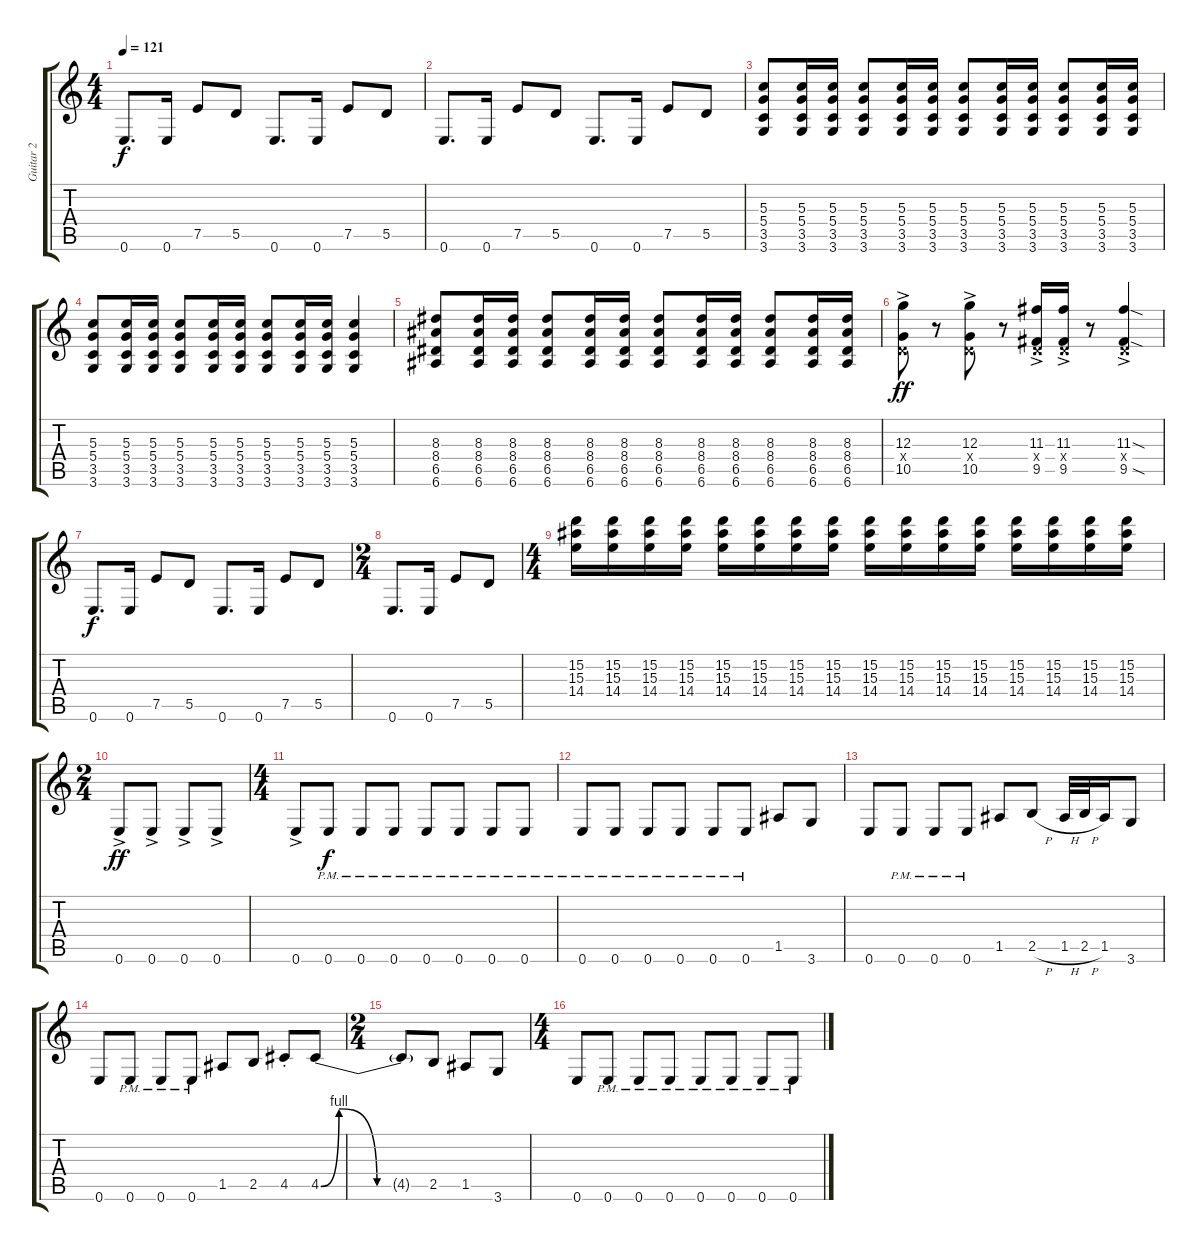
\track ("Guitar 2" "Guitar 2") {instrument distortionguitar}
\staff {score tabs}
\tuning (E4 B3 G3 D3 A2 E2) {hide}
\ts (4 4)
\tempo 121
\clef g2
\ks c
0.6.8{d dy f} 0.6.16 7.5.8 5.5.8 0.6.8{d} 0.6.16 7.5.8 5.5.8 |
0.6.8{d} 0.6.16 7.5.8 5.5.8 0.6.8{d} 0.6.16 7.5.8 5.5.8 |
(5.3 5.4 3.5 3.6).8 (5.3 5.4 3.5 3.6).16 (5.3 5.4 3.5 3.6).16 (5.3 5.4 3.5 3.6).8 (5.3 5.4 3.5 3.6).16 (5.3 5.4 3.5 3.6).16 (5.3 5.4 3.5 3.6).8 (5.3 5.4 3.5 3.6).16 (5.3 5.4 3.5 3.6).16 (5.3 5.4 3.5 3.6).8 (5.3 5.4 3.5 3.6).16 (5.3 5.4 3.5 3.6).16 |
(5.3 5.4 3.5 3.6).8 (5.3 5.4 3.5 3.6).16 (5.3 5.4 3.5 3.6).16 (5.3 5.4 3.5 3.6).8 (5.3 5.4 3.5 3.6).16 (5.3 5.4 3.5 3.6).16 (5.3 5.4 3.5 3.6).8 (5.3 5.4 3.5 3.6).16 (5.3 5.4 3.5 3.6).16 (5.3 5.4 3.5 3.6).4 |
(8.3 8.4 6.5 6.6).8 (8.3 8.4 6.5 6.6).16 (8.3 8.4 6.5 6.6).16 (8.3 8.4 6.5 6.6).8 (8.3 8.4 6.5 6.6).16 (8.3 8.4 6.5 6.6).16 (8.3 8.4 6.5 6.6).8 (8.3 8.4 6.5 6.6).16 (8.3 8.4 6.5 6.6).16 (8.3 8.4 6.5 6.6).8 (8.3 8.4 6.5 6.6).16 (8.3 8.4 6.5 6.6).16 |
(12.3{ac} 0.4{x} 10.5{ac}).8{dy ff} r.8 (12.3{ac} 0.4{x} 10.5{ac}).8 r.8 (11.3{ac} 0.4{x} 9.5{ac}).16 (11.3{ac} 0.4{x} 9.5{ac}).16 r.8 (11.3{sod ac} 0.4{x} 9.5{sod ac}).4 |
0.6.8{d dy f} 0.6.16 7.5.8 5.5.8 0.6.8{d} 0.6.16 7.5.8 5.5.8 |
\ts (2 4)
0.6.8{d} 0.6.16 7.5.8 5.5.8 |
\ts (4 4)
(15.2 15.3 14.4).16 (15.2 15.3 14.4).16 (15.2 15.3 14.4).16 (15.2 15.3 14.4).16 (15.2 15.3 14.4).16 (15.2 15.3 14.4).16 (15.2 15.3 14.4).16 (15.2 15.3 14.4).16 (15.2 15.3 14.4).16 (15.2 15.3 14.4).16 (15.2 15.3 14.4).16 (15.2 15.3 14.4).16 (15.2 15.3 14.4).16 (15.2 15.3 14.4).16 (15.2 15.3 14.4).16 (15.2 15.3 14.4).16 |
\ts (2 4)
0.6{ac}.8{dy ff} 0.6{ac}.8 0.6{ac}.8 0.6{ac}.8 |
\ts (4 4)
0.6{ac}.8 0.6{pm}.8{dy f} 0.6{pm}.8 0.6{pm}.8 0.6{pm}.8 0.6{pm}.8 0.6{pm}.8 0.6{pm}.8 |
0.6{pm}.8 0.6{pm}.8 0.6{pm}.8 0.6{pm}.8 0.6{pm}.8 0.6{pm}.8 1.5.8 3.6.8 |
0.6.8 0.6{pm}.8 0.6{pm}.8 0.6{pm}.8 1.5.8 2.5{h}.8 1.5{h}.32 2.5{h}.32 1.5.16 3.6.8 |
0.6.8 0.6{pm}.8 0.6{pm}.8 0.6{pm}.8 1.5.8 2.5.8 4.5{st}.8 4.5{be (custom 0 0 10 4 31 0 60 0)}.8 |
\ts (2 4)
4.5{t}.8 2.5.8 1.5.8 3.6.8 |
\ts (4 4)
0.6.8 0.6{pm}.8 0.6{pm}.8 0.6{pm}.8 0.6{pm}.8 0.6{pm}.8 0.6{pm}.8 0.6{pm}.8
